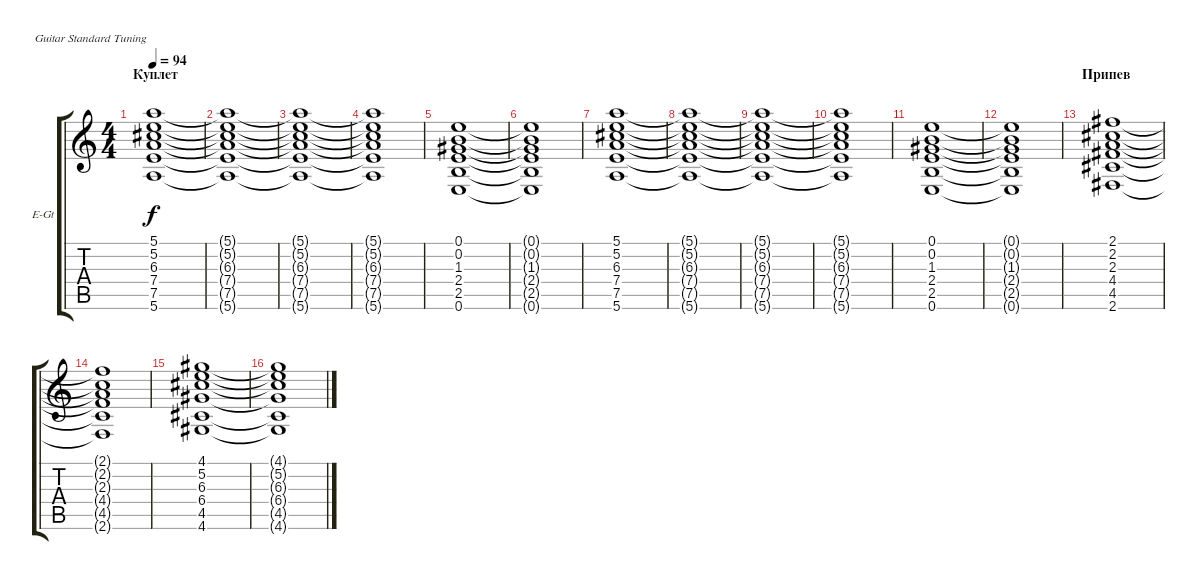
\defaultSystemsLayout 4
\bracketExtendMode groupsimilarinstruments
\firstSystemTrackNameOrientation horizontal
\otherSystemsTrackNameOrientation horizontal
\track ("А. Андреев (клавиши)" "E-Gt") {instrument electricguitarclean}
\staff {score tabs}
\tuning (E4 B3 G3 D3 A2 E2)
\ts (4 4)
\section ("" "Куплет")
\tempo 94
\clef g2
\scale
0.333333
\ks c
(5.6 7.5 7.4 6.3 5.2 5.1).1{dy f} |
\scale
0.333333 (5.6{t} 7.5{t} 7.4{t} 6.3{t} 5.2{t} 5.1{t}).1 |
\scale
0.333333 (5.6{t} 7.5{t} 7.4{t} 6.3{t} 5.2{t} 5.1{t}).1 |
\scale
0.333333 (5.6{t} 7.5{t} 7.4{t} 6.3{t} 5.2{t} 5.1{t}).1 |
\scale
0.333333 (0.6 2.5 2.4 1.3 0.2 0.1).1 |
\scale
0.333333 (0.6{t} 2.5{t} 2.4{t} 1.3{t} 0.2{t} 0.1{t}).1 |
\scale
0.333333 (5.6 7.5 7.4 6.3 5.2 5.1).1 |
\scale
0.333333 (5.6{t} 7.5{t} 7.4{t} 6.3{t} 5.2{t} 5.1{t}).1 |
\scale
0.333333 (5.6{t} 7.5{t} 7.4{t} 6.3{t} 5.2{t} 5.1{t}).1 |
\scale
0.333333 (5.6{t} 7.5{t} 7.4{t} 6.3{t} 5.2{t} 5.1{t}).1 |
\scale
0.333333 (0.6 2.5 2.4 1.3 0.2 0.1).1 |
\scale
0.333333 (0.6{t} 2.5{t} 2.4{t} 1.3{t} 0.2{t} 0.1{t}).1 |
\section ("" "Припев")
\scale
0.333333 (2.6 4.5 4.4 2.3 2.2 2.1).1 |
\scale
0.333333 (2.6{t} 4.5{t} 4.4{t} 2.3{t} 2.2{t} 2.1{t}).1 |
\scale
0.333333 (4.6 4.5 6.4 6.3 5.2 4.1).1 |
\scale
0.333333 (4.6{t} 4.5{t} 6.4{t} 6.3{t} 5.2{t} 4.1{t}).1
